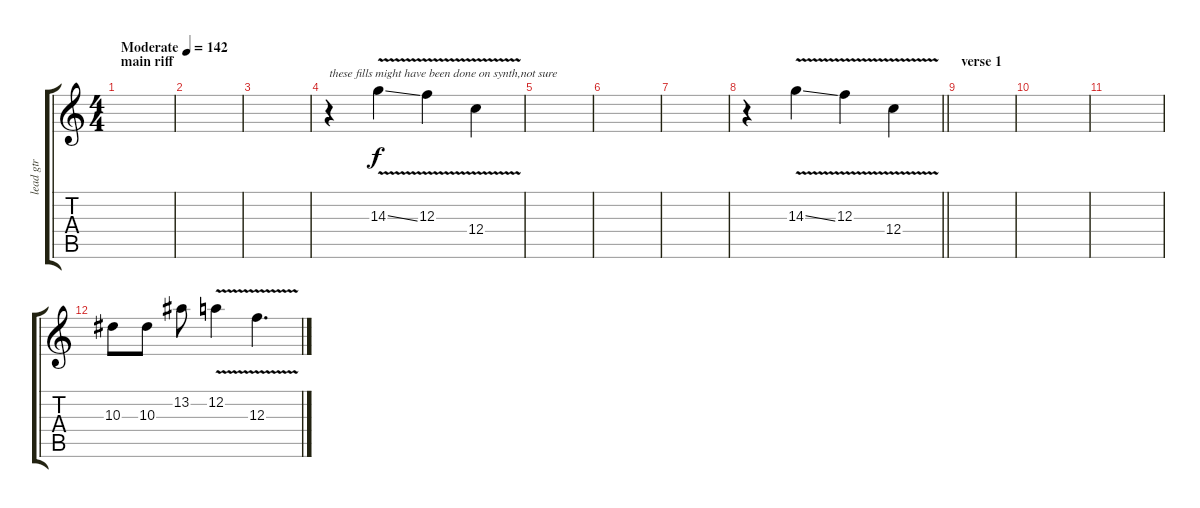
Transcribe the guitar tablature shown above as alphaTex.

\track ("lead gtr" "lead gtr") {instrument overdrivenguitar}
\staff {score tabs}
\tuning (D4 A3 F3 C3 G2 C2) {hide}
\ts (4 4)
\section ("" "main riff")
\tempo (142 "Moderate")
\clef g2
\ks c
|
|
|
r.4{txt "these fills might have been done on synth,not sure"} 14.3{v ss}.4 12.3{v}.4 12.4{v}.4 |
|
|
|
\barLineRight lightlight
r.4 14.3{v ss}.4 12.3{v}.4 12.4{v}.4 |
\section ("" "verse 1")
|
|
|
10.3.8{volume 14} 10.3.8 13.2.8 12.2{v}.4 12.3{v}.4{d}
